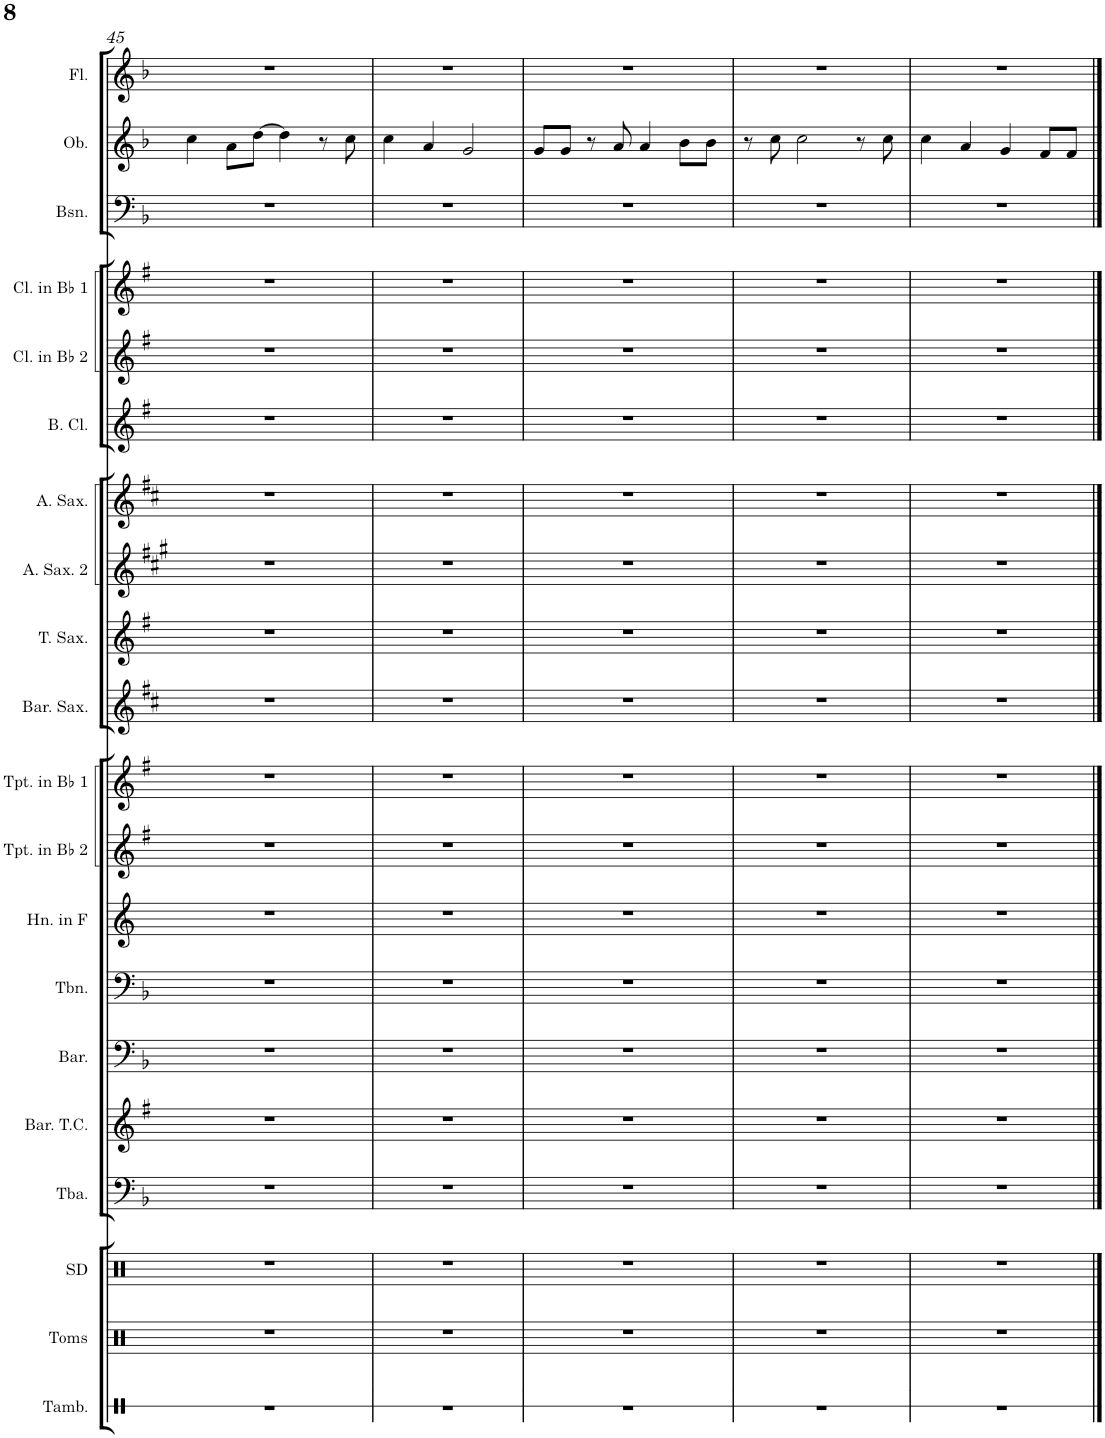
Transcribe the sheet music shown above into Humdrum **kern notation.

**kern	**kern	**kern	**kern	**kern	**kern	**kern	**kern	**kern	**kern	**kern	**kern	**kern	**kern	**kern	**kern	**kern	**kern	**kern	**kern
*part20	*part19	*part18	*part17	*part16	*part15	*part14	*part13	*part12	*part11	*part10	*part9	*part8	*part7	*part6	*part5	*part4	*part3	*part2	*part1
*staff20	*staff19	*staff18	*staff17	*staff16	*staff15	*staff14	*staff13	*staff12	*staff11	*staff10	*staff9	*staff8	*staff7	*staff6	*staff5	*staff4	*staff3	*staff2	*staff1
*I"Tambourine	*I"Toms	*I"Snare Drum	*I"Tuba	*I"Baritone T.C.	*I"Baritone	*I"Trombone	*I"Horn in F	*I"Trumpet in Bb 2	*I"Trumpet in Bb 1	*I"Baritone Saxophone	*I"Tenor Saxophone	*I"Alto Saxophone 2	*I"Alto Saxophone	*I"Bass Clarinet	*I"Clarinet in Bb 2	*I"Clarinet in Bb 1	*I"Bassoon	*I"Oboe	*I"Flute
*I'Tamb.	*I'Toms	*I'SD	*I'Tba.	*I'Bar. T.C.	*I'Bar.	*I'Tbn.	*I'Hn. in F	*I'Tpt. in Bb 2	*I'Tpt. in Bb 1	*I'Bar. Sax.	*I'T. Sax.	*I'A. Sax. 2	*I'A. Sax.	*I'B. Cl.	*I'Cl. in Bb 2	*I'Cl. in Bb 1	*I'Bsn.	*I'Ob.	*I'Fl.
!!LO:PB:g=z
*clefX	*clefX	*clefX	*clefF4	*clefG2	*clefF4	*clefF4	*clefG2	*clefG2	*clefG2	*clefG2	*clefG2	*clefG2	*clefG2	*clefG2	*clefG2	*clefG2	*clefF4	*clefG2	*clefG2
*	*	*	*	*Trd8c14	*Trd4c7	*	*Trd4c7	*Trd1c2	*Trd1c2	*Trd12c21	*Trd8c14	*Trd5c9	*Trd5c9	*Trd8c14	*Trd1c2	*Trd1c2	*	*	*
*k[]	*k[]	*k[]	*k[b-]	*k[f#]	*k[b-]	*k[b-]	*k[]	*k[f#]	*k[f#]	*k[f#c#]	*k[f#]	*k[f#c#g#]	*k[f#c#]	*k[f#]	*k[f#]	*k[f#]	*k[b-]	*k[b-]	*k[b-]
*M4/4	*M4/4	*M4/4	*M4/4	*M4/4	*M4/4	*M4/4	*M4/4	*M4/4	*M4/4	*M4/4	*M4/4	*M4/4	*M4/4	*M4/4	*M4/4	*M4/4	*M4/4	*M4/4	*M4/4
=45	=45	=45	=45	=45	=45	=45	=45	=45	=45	=45	=45	=45	=45	=45	=45	=45	=45	=45	=45
1r	1r	1r	1r	1r	1r	1r	1r	1r	1r	1r	1r	1r	1r	1r	1r	1r	1r	4cc\	1r
.	.	.	.	.	.	.	.	.	.	.	.	.	.	.	.	.	.	8a\L	.
.	.	.	.	.	.	.	.	.	.	.	.	.	.	.	.	.	.	[8dd\J	.
.	.	.	.	.	.	.	.	.	.	.	.	.	.	.	.	.	.	4dd\]	.
.	.	.	.	.	.	.	.	.	.	.	.	.	.	.	.	.	.	8r	.
.	.	.	.	.	.	.	.	.	.	.	.	.	.	.	.	.	.	8cc\	.
=46	=46	=46	=46	=46	=46	=46	=46	=46	=46	=46	=46	=46	=46	=46	=46	=46	=46	=46	=46
1r	1r	1r	1r	1r	1r	1r	1r	1r	1r	1r	1r	1r	1r	1r	1r	1r	1r	4cc\	1r
.	.	.	.	.	.	.	.	.	.	.	.	.	.	.	.	.	.	4a/	.
.	.	.	.	.	.	.	.	.	.	.	.	.	.	.	.	.	.	2g/	.
=47	=47	=47	=47	=47	=47	=47	=47	=47	=47	=47	=47	=47	=47	=47	=47	=47	=47	=47	=47
1r	1r	1r	1r	1r	1r	1r	1r	1r	1r	1r	1r	1r	1r	1r	1r	1r	1r	8g/L	1r
.	.	.	.	.	.	.	.	.	.	.	.	.	.	.	.	.	.	8g/J	.
.	.	.	.	.	.	.	.	.	.	.	.	.	.	.	.	.	.	8r	.
.	.	.	.	.	.	.	.	.	.	.	.	.	.	.	.	.	.	8a/	.
.	.	.	.	.	.	.	.	.	.	.	.	.	.	.	.	.	.	4a/	.
.	.	.	.	.	.	.	.	.	.	.	.	.	.	.	.	.	.	8b-\L	.
.	.	.	.	.	.	.	.	.	.	.	.	.	.	.	.	.	.	8b-\J	.
=48	=48	=48	=48	=48	=48	=48	=48	=48	=48	=48	=48	=48	=48	=48	=48	=48	=48	=48	=48
1r	1r	1r	1r	1r	1r	1r	1r	1r	1r	1r	1r	1r	1r	1r	1r	1r	1r	8r	1r
.	.	.	.	.	.	.	.	.	.	.	.	.	.	.	.	.	.	8cc\	.
.	.	.	.	.	.	.	.	.	.	.	.	.	.	.	.	.	.	2cc\	.
.	.	.	.	.	.	.	.	.	.	.	.	.	.	.	.	.	.	8r	.
.	.	.	.	.	.	.	.	.	.	.	.	.	.	.	.	.	.	8cc\	.
=49	=49	=49	=49	=49	=49	=49	=49	=49	=49	=49	=49	=49	=49	=49	=49	=49	=49	=49	=49
1r	1r	1r	1r	1r	1r	1r	1r	1r	1r	1r	1r	1r	1r	1r	1r	1r	1r	4cc\	1r
.	.	.	.	.	.	.	.	.	.	.	.	.	.	.	.	.	.	4a/	.
.	.	.	.	.	.	.	.	.	.	.	.	.	.	.	.	.	.	4g/	.
.	.	.	.	.	.	.	.	.	.	.	.	.	.	.	.	.	.	8f/L	.
.	.	.	.	.	.	.	.	.	.	.	.	.	.	.	.	.	.	8f/J	.
==	==	==	==	==	==	==	==	==	==	==	==	==	==	==	==	==	==	==	==
*-	*-	*-	*-	*-	*-	*-	*-	*-	*-	*-	*-	*-	*-	*-	*-	*-	*-	*-	*-
